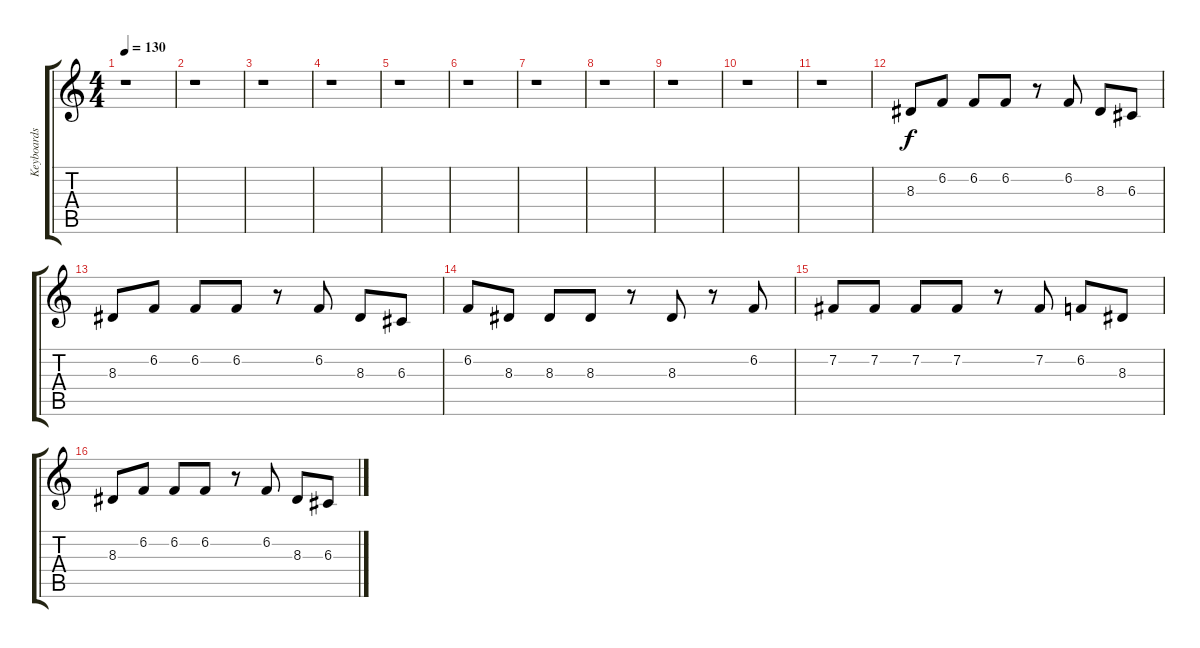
\track ("Keyboards" "Keyboards") {instrument vibraphone}
\staff {score tabs}
\tuning (E4 B3 G3 D3 A2 E2) {hide}
\ts (4 4)
\tempo 130
\clef g2
\ks c
r.1{dy f} |
r.1 |
r.1 |
r.1 |
r.1 |
r.1 |
r.1 |
r.1 |
r.1 |
r.1 |
r.1 |
8.3.8 6.2.8 6.2.8 6.2.8 r.8 6.2.8 8.3.8 6.3.8 |
8.3.8 6.2.8 6.2.8 6.2.8 r.8 6.2.8 8.3.8 6.3.8 |
6.2.8 8.3.8 8.3.8 8.3.8 r.8 8.3.8 r.8 6.2.8 |
7.2.8 7.2.8 7.2.8 7.2.8 r.8 7.2.8 6.2.8 8.3.8 |
8.3.8 6.2.8 6.2.8 6.2.8 r.8 6.2.8 8.3.8 6.3.8
